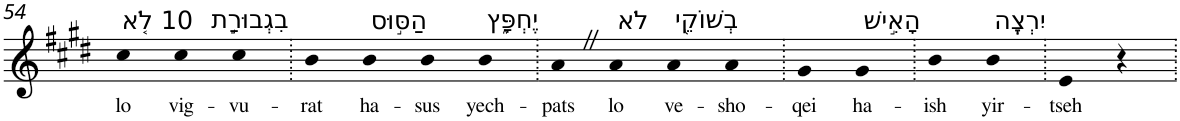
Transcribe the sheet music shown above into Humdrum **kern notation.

**kern	**text
*part1	*part1
*staff1	*staff1
*I"Piano	*
*I'Pno	*
!!LO:PB:g=z
*clefG2	*
*k[f#c#g#d#]	*
*E:	*
=54	=54
!LO:TX:a:t=10 לֹ֤א	!
!	!LO:LY:b
4cc#	lo
!LO:TX:a:t=בִגְבוּרַ֣ת	!
!	!LO:LY:b
4cc#	vig-
!	!LO:LY:b
4cc#	-vu-
=55.	=55.
!	!LO:LY:b
4b	-rat
!LO:TX:a:t=הַסּ֣וּס	!
!	!LO:LY:b
4b	ha-
!	!LO:LY:b
4b	-sus
!LO:TX:a:t=יֶחְפָּ֑ץ	!
!	!LO:LY:b
4b	yech-
=56.	=56.
!	!LO:LY:b
4aZ	-pats
!LO:TX:a:t=לֹא	!
!	!LO:LY:b
4a	lo
!LO:TX:a:t=בְשׁוֹקֵ֖י	!
!	!LO:LY:b
4a	ve-
!	!LO:LY:b
4a	-sho-
=57.	=57.
!	!LO:LY:b
4g#	-qei
!LO:TX:a:t=הָאִ֣ישׁ	!
!	!LO:LY:b
4g#	ha-
=58.	=58.
!	!LO:LY:b
4b	-ish
!LO:TX:a:t=יִרְצֶֽה	!
!	!LO:LY:b
4b	yir-
=59.	=59.
!	!LO:LY:b
4e	-tseh
4r	.
=.	=.
*-	*-
